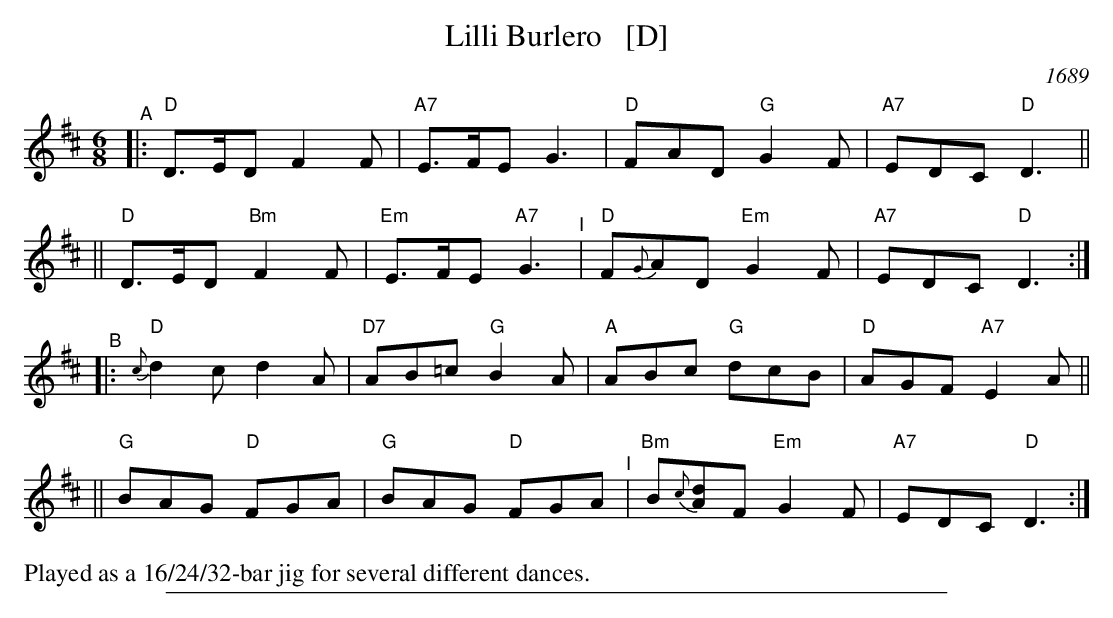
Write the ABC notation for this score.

X:1
T: Lilli Burlero   [D]
O: 1689
M: 6/8
K: D
"^A"\
|: "D"D>ED F2F | "A7"E>FE G3 | "D"FAD "G"G2F | "A7"EDC"D"D3 ||
|| "D"D>ED "Bm"F2F | "Em"E>FE "A7"G3 "^I"| "D"F{G}AD "Em"G2F | "A7"EDC"D"D3 :|
"^B"\
|: "D"{c}d2c d2A | "D7"AB=c "G"B2A | "A"ABc "G"dcB | "D"AGF "A7"E2A ||
|| "G"BAG "D"FGA | "G"BAG "D"FGA "^I"| "Bm"B{c}[dA]F "Em"G2F | "A7"EDC "D"D3 :|
